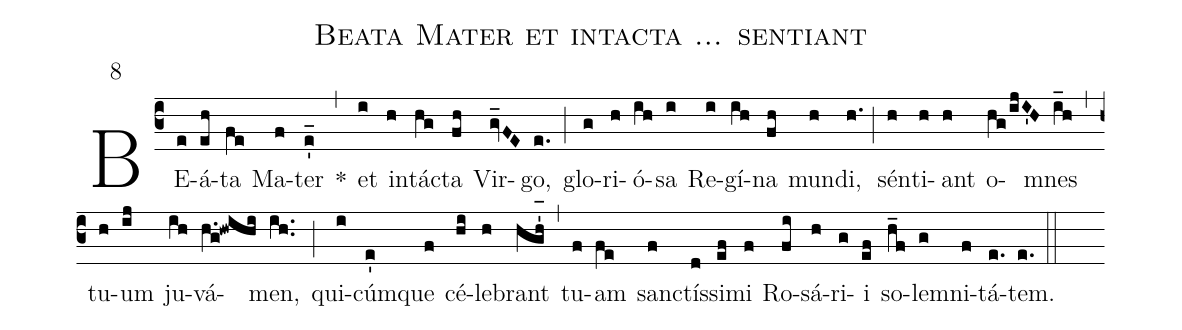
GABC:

name:Beata Mater et intacta ... sentiant;
mode:8;
annotation:8;
office-part:Antiphonae;
%%
(c3) BE(e)á(eh)ta(fe) Ma(f)ter(e'_) *(,) et(i) in(h)tá(hg)cta(fh) Vir(gv_FE)go,(e.) (;) glo(g)ri(h)ó(ih)sa(i) Re(i)gí(ih)na(fh) mun(h)di,(h.) (;) sén(h)ti(h)ant(h) o(hg/ijI'H)mnes(i_h) (,) tu(h)um(ij) ju(ih)vá(h.g!hwihi)men,(ih..) (;) qui(i)cúm(e')que(f) cé(hi)le(h)brant(hgh'_) (,) tu(f)am(fe) san(f)ctís(d)si(ef)mi(f) Ro(fi)sá(h)ri(g)i(ef) so(h_f)le(g)mni(f)tá(e.)tem.(e.) (::)
